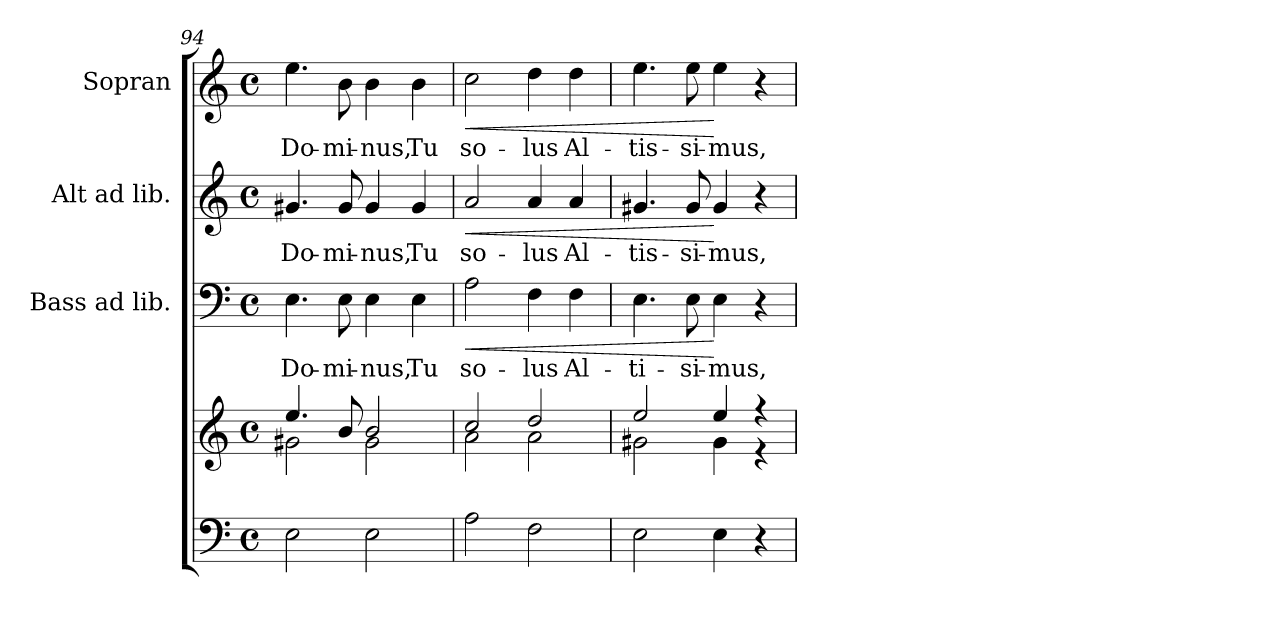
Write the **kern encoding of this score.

**kern	**kern	**kern	**text	**dynam	**kern	**text	**dynam	**kern	**text	**dynam
*part4	*part4	*part3	*part3	*part3	*part2	*part2	*part2	*part1	*part1	*part1
*staff5	*staff4	*staff3	*staff3	*staff3	*staff2	*staff2	*staff2	*staff1	*staff1	*staff1
*	*	*I"Bass ad lib.	*	*	*I"Alt ad lib.	*	*	*I"Sopran	*	*
*	*	*I'B.	*	*	*I'A.	*	*	*I'S.	*	*
*clefF4	*clefG2	*clefF4	*	*	*clefG2	*	*	*clefG2	*	*
*k[]	*k[]	*k[]	*	*	*k[]	*	*	*k[]	*	*
*C:	*C:	*C:	*	*	*C:	*	*	*C:	*	*
*M4/4	*M4/4	*M4/4	*	*	*M4/4	*	*	*M4/4	*	*
*met(c)	*met(c)	*met(c)	*	*	*met(c)	*	*	*met(c)	*	*
=94	=94	=94	=94	=94	=94	=94	=94	=94	=94	=94
*	*^	*	*	*	*	*	*	*	*	*
!	!	!	!	!LO:LY:b	!	!	!LO:LY:b	!	!	!LO:LY:b	!
2E\	4.ee/	2g#X\	4.E\	Do-	.	4.g#X/	Do-	.	4.ee\	Do-	.
!	!	!	!	!LO:LY:b	!	!	!LO:LY:b	!	!	!LO:LY:b	!
.	8b/	.	8E\	-mi-	.	8g#/	-mi-	.	8b\	-mi-	.
!	!	!	!	!LO:LY:b	!	!	!LO:LY:b	!	!	!LO:LY:b	!
2E\	2b/	2g#\	4E\	-nus,	.	4g#/	-nus,	.	4b\	-nus,	.
!	!	!	!	!LO:LY:b	!	!	!LO:LY:b	!	!	!LO:LY:b	!
.	.	.	4E\	Tu	.	4g#/	Tu	.	4b\	Tu	.
=95	=95	=95	=95	=95	=95	=95	=95	=95	=95	=95	=95
!	!	!	!	!LO:LY:b	!LO:HP:b	!	!LO:LY:b	!LO:HP:b	!	!LO:LY:b	!LO:HP:b
2A\	2cc/	2a\	2A\	so-	<	2a/	so-	<	2cc\	so-	<
!	!	!	!	!LO:LY:b	!	!	!LO:LY:b	!	!	!LO:LY:b	!
2F\	2dd/	2a\	4F\	-lus	.	4a/	-lus	.	4dd\	-lus	.
!	!	!	!	!LO:LY:b	!	!	!LO:LY:b	!	!	!LO:LY:b	!
.	.	.	4F\	Al-	.	4a/	Al-	.	4dd\	Al-	.
=96	=96	=96	=96	=96	=96	=96	=96	=96	=96	=96	=96
!	!	!	!	!LO:LY:b	!	!	!LO:LY:b	!	!	!LO:LY:b	!
2E\	2ee/	2g#X\	4.E\	-ti-	.	4.g#X/	-tis-	.	4.ee\	-tis-	.
!	!	!	!	!LO:LY:b	!	!	!LO:LY:b	!	!	!LO:LY:b	!
.	.	.	8E\	-si-	.	8g#/	-si-	.	8ee\	-si-	.
!	!	!	!	!LO:LY:b	!	!	!LO:LY:b	!	!	!LO:LY:b	!
4E\	4ee/	4g#\	4E\	-mus,	[	4g#/	-mus,	[	4ee\	-mus,	[
4r	4r	4r	4r	.	.	4r	.	.	4r	.	.
*	*v	*v	*	*	*	*	*	*	*	*	*
=	=	=	=	=	=	=	=	=	=	=
*-	*-	*-	*-	*-	*-	*-	*-	*-	*-	*-
